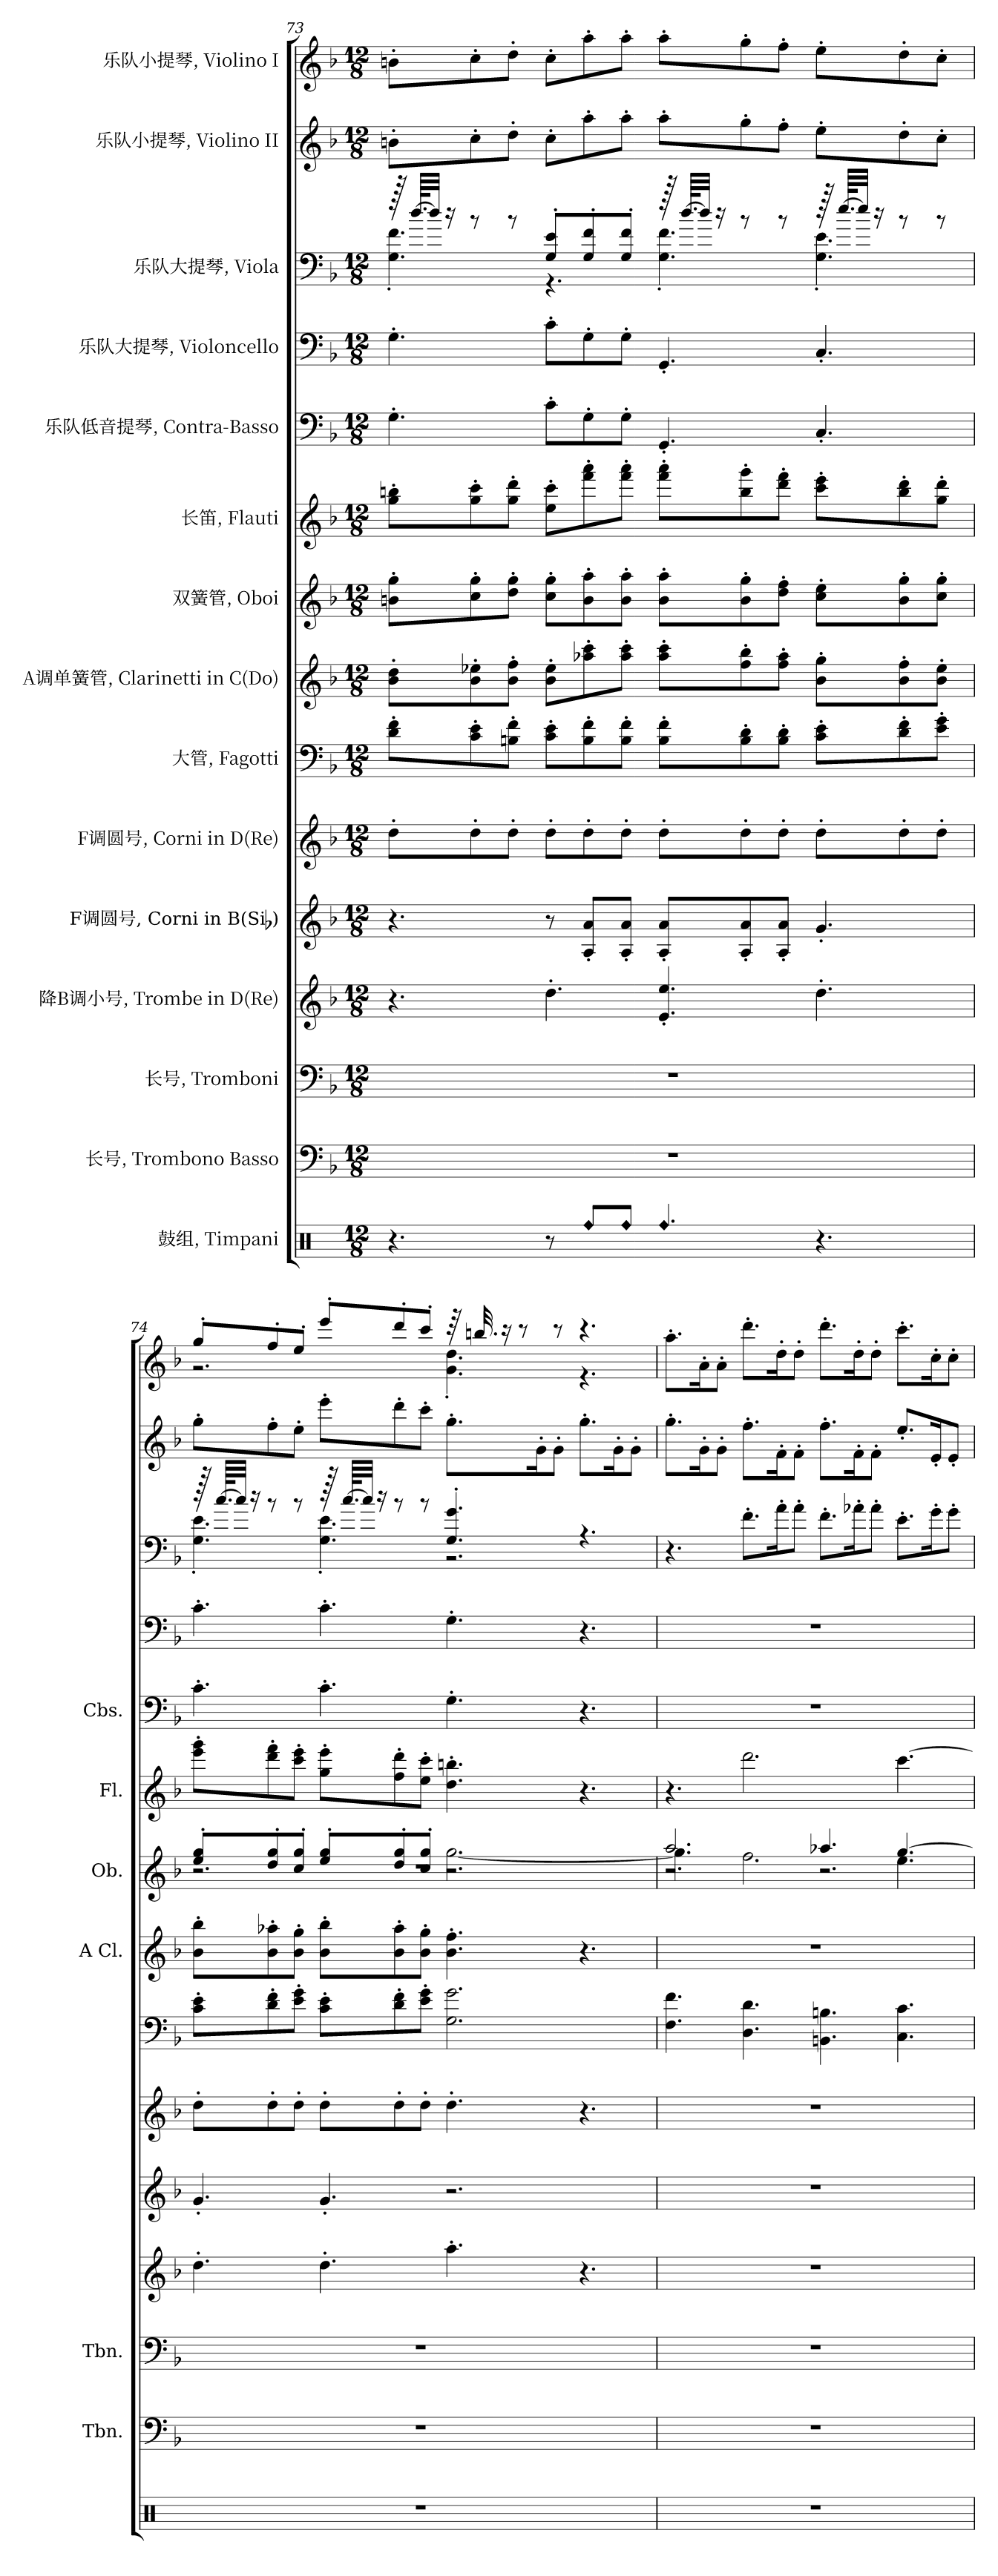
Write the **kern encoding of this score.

**kern	**kern	**kern	**kern	**kern	**kern	**kern	**kern	**kern	**kern	**kern	**kern	**kern	**kern	**kern
*part15	*part14	*part13	*part12	*part11	*part10	*part9	*part8	*part7	*part6	*part5	*part4	*part3	*part2	*part1
*staff15	*staff14	*staff13	*staff12	*staff11	*staff10	*staff9	*staff8	*staff7	*staff6	*staff5	*staff4	*staff3	*staff2	*staff1
*I"鼓组, Timpani	*I"长号, Trombono Basso	*I"长号, Tromboni	*I"降B调小号, Trombe in D(Re)	*I"F调圆号, Corni in B(Si-flat)	*I"F调圆号, Corni in D(Re)	*I"大管, Fagotti	*I"A调单簧管, Clarinetti in C(Do)	*I"双簧管, Oboi	*I"长笛, Flauti	*I"乐队低音提琴, Contra-Basso	*I"乐队大提琴, Violoncello	*I"乐队大提琴, Viola	*I"乐队小提琴, Violino II	*I"乐队小提琴, Violino I
*	*I'Tbn.	*I'Tbn.	*	*	*	*	*I'A Cl.	*I'Ob.	*I'Fl.	*I'Cbs.	*	*	*	*
!!LO:PB:g=z
*clefX	*clefF4	*clefF4	*clefG2	*clefG2	*clefG2	*clefF4	*clefG2	*clefG2	*clefG2	*clefF4	*clefF4	*clefF4	*clefG2	*clefG2
*	*	*	*ITrd1c2	*ITrd4c7	*ITrd4c7	*	*ITrd2c3	*	*	*ITrd7c12	*	*	*	*
*k[]	*k[b-]	*k[b-]	*k[b-e-a-]	*k[b-e-]	*k[b-e-]	*k[b-]	*k[f#c#]	*k[b-]	*k[b-]	*k[b-]	*k[b-]	*k[b-]	*k[b-]	*k[b-]
*M12/8	*M12/8	*M12/8	*M12/8	*M12/8	*M12/8	*M12/8	*M12/8	*M12/8	*M12/8	*M12/8	*M12/8	*M12/8	*M12/8	*M12/8
*MM171	*MM171	*MM171	*MM171	*MM171	*MM171	*MM171	*MM171	*MM171	*MM171	*MM171	*MM171	*MM171	*MM171	*MM171
=73	=73	=73	=73	=73	=73	=73	=73	=73	=73	=73	=73	=73	=73	=73
*	*	*	*	*	*	*	*	*	*	*	*	*^	*	*
4.r	1.r	1.r	4.r	4.r	8g'\L	8d\' 8f\'L	8g\' 8b\'L	8bn\' 8gg\'L	8gg\' 8bbn\'L	4.GG'\	4.G'\	128r	4.G\' 4.f\'	8bn'\L	8bn'\L
.	.	.	.	.	.	.	.	.	.	.	.	[64.dd/KLLL	.	.	.
.	.	.	.	.	.	.	.	.	.	.	.	32dd/JJJ]	.	.	.
.	.	.	.	.	.	.	.	.	.	.	.	16r	.	.	.
.	.	.	.	.	8g'\	8c\' 8e\'	8g\' 8ccn\'	8cc\' 8gg\'	8gg\' 8ccc\'	.	.	8r	.	8cc'\	8cc'\
.	.	.	.	.	8g'\J	8Bn\' 8f\'J	8g\' 8dd\'J	8dd\' 8gg\'J	8gg\' 8ddd\'J	.	.	8r	.	8dd'\J	8dd'\J
*	*	*	*	*	*	*	*	*	*	*	*	*	*	*	*MM168
8r	.	.	4.cc'\	8r	8g'\L	8c\' 8e\'L	8g\' 8cc\'L	8cc\' 8gg\'L	8ee\' 8ccc\'L	8C'\L	8c'\L	8G/' 8e/'L	4.r	8cc'\L	8cc'\L
!LO:N:head=diamond	!	!	!	!	!	!	!	!	!	!	!	!	!	!	!
8Rff/L	.	.	.	8D/' 8d/'L	8g'\	8B\' 8f\'	8ffn\' 8aa\'	8b\' 8aa\'	8fff\' 8aaa\'	8GG'\	8G'\	8G/' 8f/'	.	8aa'\	8aa'\
!LO:N:head=diamond	!	!	!	!	!	!	!	!	!	!	!	!	!	!	!
8Rff/J	.	.	.	8D/' 8d/'J	8g'\J	8B\' 8f\'J	8ff\' 8aa\'J	8b\' 8aa\'J	8fff\' 8aaa\'J	8GG'\J	8G'\J	8G/' 8f/'J	.	8aa'\J	8aa'\J
*	*	*	*	*	*	*	*	*	*	*	*	*	*	*	*MM163
!LO:N:head=diamond	!	!	!	!	!	!	!	!	!	!	!	!	!	!	!
4.Rff/	.	.	4.d/' 4.dd/'	8D/' 8d/'L	8g'\L	8B\' 8f\'L	8ff\' 8aa\'L	8b\' 8aa\'L	8fff\' 8aaa\'L	4.GGG'/	4.GG'/	128r	4.G\' 4.f\'	8aa'\L	8aa'\L
.	.	.	.	.	.	.	.	.	.	.	.	[64.dd/KLLL	.	.	.
.	.	.	.	.	.	.	.	.	.	.	.	32dd/JJJ]	.	.	.
.	.	.	.	.	.	.	.	.	.	.	.	16r	.	.	.
.	.	.	.	8D/' 8d/'	8g'\	8B\' 8d\'	8dd\' 8gg\'	8b\' 8gg\'	8bb\' 8ggg\'	.	.	8r	.	8gg'\	8gg'\
.	.	.	.	8D/' 8d/'J	8g'\J	8B\' 8d\'J	8dd\' 8ff\'J	8dd\' 8ff\'J	8ddd\' 8fff\'J	.	.	8r	.	8ff'\J	8ff'\J
*	*	*	*	*	*	*	*	*	*	*	*	*	*	*	*MM168
4.r	.	.	4.cc'\	4.c'/	8g'\L	8c\' 8e\'L	8g\' 8ee\'L	8cc\' 8ee\'L	8ccc\' 8eee\'L	4.CC'/	4.C'/	128r	4.G\' 4.e\'	8ee'\L	8ee'\L
.	.	.	.	.	.	.	.	.	.	.	.	[64.ee/KLLL	.	.	.
.	.	.	.	.	.	.	.	.	.	.	.	32ee/JJJ]	.	.	.
.	.	.	.	.	.	.	.	.	.	.	.	16r	.	.	.
.	.	.	.	.	8g'\	8d\' 8f\'	8g\' 8dd\'	8b\' 8gg\'	8bb\' 8ddd\'	.	.	8r	.	8dd'\	8dd'\
.	.	.	.	.	8g'\J	8e\' 8g\'J	8g\' 8cc\'J	8cc\' 8gg\'J	8gg\' 8ddd\'J	.	.	8r	.	8cc'\J	8cc'\J
!!LO:PB:g=z
=74	=74	=74	=74	=74	=74	=74	=74	=74	=74	=74	=74	=74	=74	=74	=74
*	*	*	*	*	*	*	*	*	*	*	*	*	*	*	*MM171
*	*	*	*	*	*	*	*	*^	*	*	*	*	*	*	*^
*	*	*	*	*	*	*	*	*	*^	*	*	*	*	*	*	*	*
1.r	1.r	1.r	4.cc'\	4.c'/	8g'\L	8c\' 8e\'L	8g\' 8gg\'L	1.r	2.r	8ee/' 8gg/'L	8eee\' 8ggg\'L	4.C'\	4.c'\	128r	4.G\' 4.e\'	8gg'\L	8gg'/L	2.r
.	.	.	.	.	.	.	.	.	.	.	.	.	.	[64.cc/KLLL	.	.	.	.
.	.	.	.	.	.	.	.	.	.	.	.	.	.	32cc/JJJ]	.	.	.	.
.	.	.	.	.	.	.	.	.	.	.	.	.	.	16r	.	.	.	.
.	.	.	.	.	8g'\	8d\' 8f\'	8g\' 8ffn\'	.	.	8dd/' 8gg/'	8ddd\' 8fff\'	.	.	8r	.	8ff'\	8ff'/	.
.	.	.	.	.	8g'\J	8e\' 8g\'J	8g\' 8ee\'J	.	.	8cc/' 8gg/'J	8ccc\' 8eee\'J	.	.	8r	.	8ee'\J	8ee'/J	.
*	*	*	*	*	*	*	*	*	*	*	*	*	*	*	*	*	*MM163	*
.	.	.	4.cc'\	4.c'/	8g'\L	8c\' 8e\'L	8g\' 8gg\'L	.	.	8ee/' 8gg/'L	8gg\' 8eee\'L	4.C'\	4.c'\	128r	4.G\' 4.e\'	8eee'\L	8eee'/L	.
.	.	.	.	.	.	.	.	.	.	.	.	.	.	[64.cc/KLLL	.	.	.	.
.	.	.	.	.	.	.	.	.	.	.	.	.	.	32cc/JJJ]	.	.	.	.
.	.	.	.	.	.	.	.	.	.	.	.	.	.	16r	.	.	.	.
.	.	.	.	.	8g'\	8d\' 8f\'	8g\' 8ff\'	.	.	8dd/' 8gg/'	8ff\' 8ddd\'	.	.	8r	.	8ddd'\	8ddd'/	.
.	.	.	.	.	8g'\J	8e\' 8g\'J	8g\' 8ee\'J	.	.	8cc/' 8gg/'J	8ee\' 8ccc\'J	.	.	8r	.	8ccc'\J	8ccc'/J	.
*	*	*	*	*	*	*	*	*	*	*	*	*	*	*	*	*	*MM160	*
.	.	.	4.gg'\	2.r	4.g'\	2.G\ 2.g\	4.g\' 4.dd\'	.	[2.gg\	2.r	4.dd\' 4.bbn\'	4.GG'\	4.G'\	4.G/' 4.g/'	2.r	8.gg'\L	64r	4.g\' 4.dd\'
.	.	.	.	.	.	.	.	.	.	.	.	.	.	.	.	.	32.bbn/	.
.	.	.	.	.	.	.	.	.	.	.	.	.	.	.	.	.	16r	.
.	.	.	.	.	.	.	.	.	.	.	.	.	.	.	.	.	8r	.
.	.	.	.	.	.	.	.	.	.	.	.	.	.	.	.	16g'\K	.	.
.	.	.	.	.	.	.	.	.	.	.	.	.	.	.	.	8g'\J	8r	.
*	*	*	*	*	*	*	*	*	*	*	*	*	*	*	*	*	*MM163	*
.	.	.	4.r	.	4.r	.	4.r	.	.	.	4.r	4.r	4.r	4.r	.	8.gg'\L	4.r	4.r
.	.	.	.	.	.	.	.	.	.	.	.	.	.	.	.	16g'\K	.	.
.	.	.	.	.	.	.	.	.	.	.	.	.	.	.	.	8g'\J	.	.
*	*	*	*	*	*	*	*	*	*	*	*	*	*	*v	*v	*	*v	*v
!!LO:PB:g=z
=75	=75	=75	=75	=75	=75	=75	=75	=75	=75	=75	=75	=75	=75	=75	=75	=75
*	*	*	*	*	*	*	*	*	*	*	*	*	*	*	*	*MM165
1.r	1.r	1.r	1.r	1.r	1.r	4.F\ 4.f\	1.r	2.aa/	4.gg\]	2.r	4.r	1.r	1.r	4.r	8.gg'\L	8.aa'\L
.	.	.	.	.	.	.	.	.	.	.	.	.	.	.	16g'\K	16a'\K
.	.	.	.	.	.	.	.	.	.	.	.	.	.	.	8g'\J	8a'\J
*	*	*	*	*	*	*	*	*	*	*	*	*	*	*	*	*MM168
.	.	.	.	.	.	4.D\ 4.d\	.	.	2.ff\	.	2.ddd\	.	.	8.f'\L	8.ff'\L	8.ddd'\L
.	.	.	.	.	.	.	.	.	.	.	.	.	.	16a'\K	16f'\K	16dd'\K
.	.	.	.	.	.	.	.	.	.	.	.	.	.	8a'\J	8f'\J	8dd'\J
*	*	*	*	*	*	*	*	*	*	*	*	*	*	*	*	*MM171
.	.	.	.	.	.	4.BBn\ 4.Bn\	.	2.r	.	4.aa-X/	.	.	.	8.f'\L	8.ff'\L	8.ddd'\L
.	.	.	.	.	.	.	.	.	.	.	.	.	.	16a-X'\K	16f'\K	16dd'\K
.	.	.	.	.	.	.	.	.	.	.	.	.	.	8a-'\J	8f'\J	8dd'\J
*	*	*	*	*	*	*	*	*	*	*	*	*	*	*	*	*MM168
.	.	.	.	.	.	4.C\ 4.c\	.	.	4.ee\	[4.gg/	[4.ccc\	.	.	8.e'\L	8.ee'/L	8.ccc'\L
.	.	.	.	.	.	.	.	.	.	.	.	.	.	16g'\K	16e'/K	16cc'\K
.	.	.	.	.	.	.	.	.	.	.	.	.	.	8g'\J	8e'/J	8cc'\J
*	*	*	*	*	*	*	*	*v	*v	*v	*	*	*	*	*	*
=	=	=	=	=	=	=	=	=	=	=	=	=	=	=
*-	*-	*-	*-	*-	*-	*-	*-	*-	*-	*-	*-	*-	*-	*-
